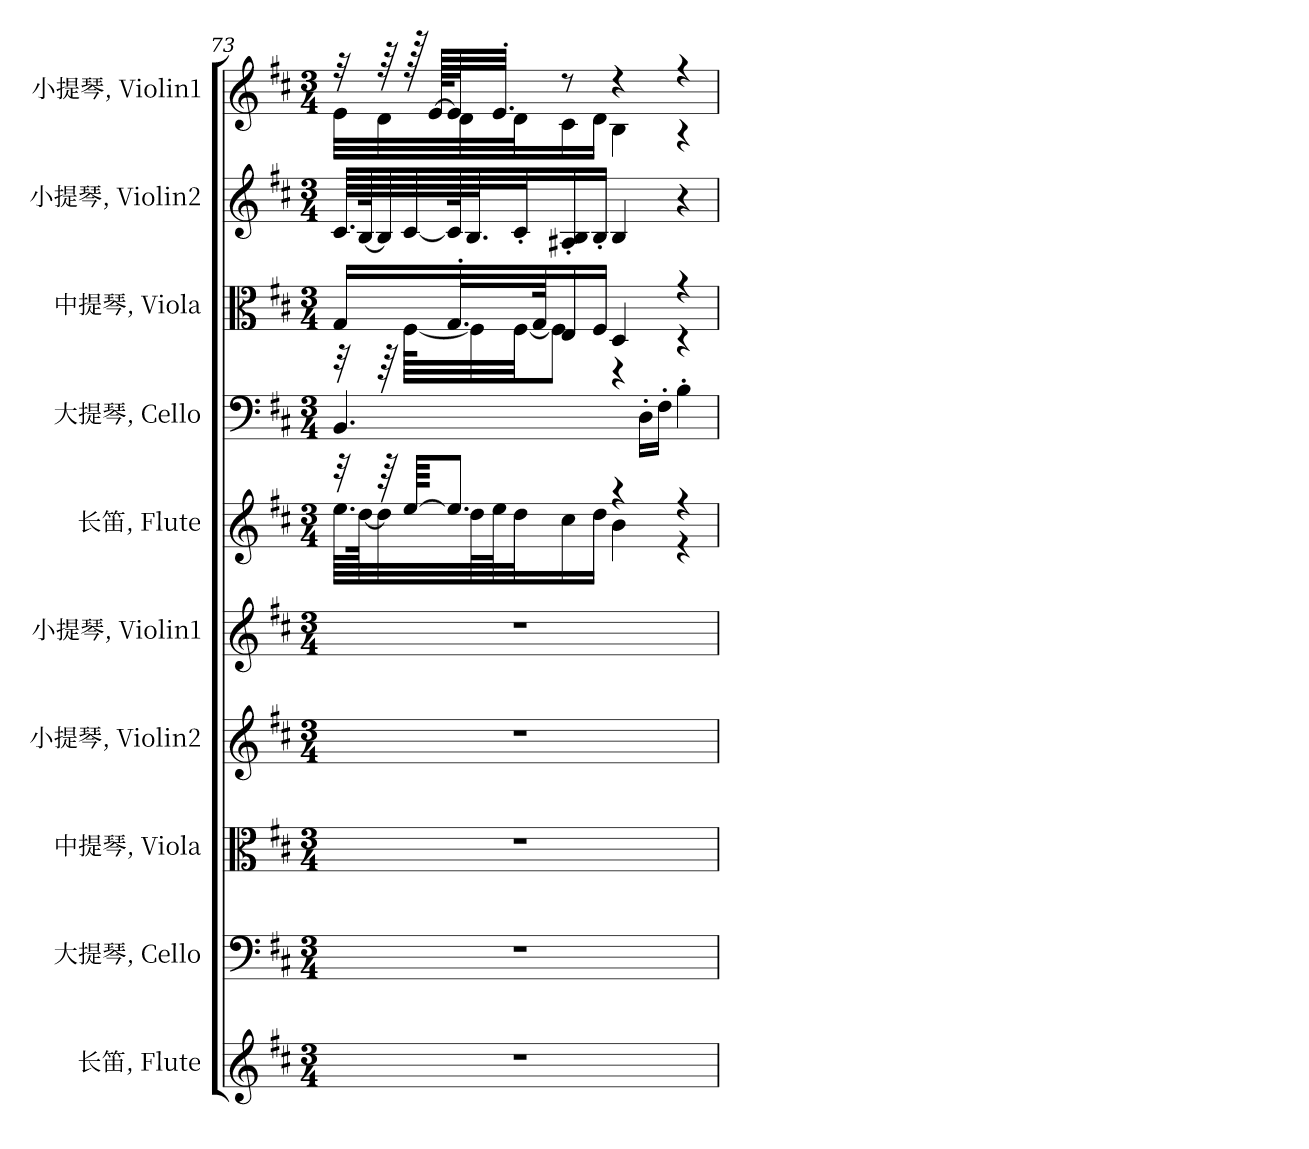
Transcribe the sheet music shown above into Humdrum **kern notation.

**kern	**kern	**kern	**kern	**kern	**kern	**kern	**kern	**kern	**kern
*part10	*part9	*part8	*part7	*part6	*part5	*part4	*part3	*part2	*part1
*staff10	*staff9	*staff8	*staff7	*staff6	*staff5	*staff4	*staff3	*staff2	*staff1
*I"长笛, Flute	*I"大提琴, Cello	*I"中提琴, Viola	*I"小提琴, Violin2	*I"小提琴, Violin1	*I"长笛, Flute	*I"大提琴, Cello	*I"中提琴, Viola	*I"小提琴, Violin2	*I"小提琴, Violin1
*I'Fl.	*	*I'Vla.	*I'Vln.	*I'Vln.	*I'Fl.	*	*I'Vla.	*I'Vln.	*I'Vln.
!!LO:PB:g=z
*clefG2	*clefF4	*clefC3	*clefG2	*clefG2	*clefG2	*clefF4	*clefC3	*clefG2	*clefG2
*k[f#c#]	*k[f#c#]	*k[f#c#]	*k[f#c#]	*k[f#c#]	*k[f#c#]	*k[f#c#]	*k[f#c#]	*k[f#c#]	*k[f#c#]
*M3/4	*M3/4	*M3/4	*M3/4	*M3/4	*M3/4	*M3/4	*M3/4	*M3/4	*M3/4
=73	=73	=73	=73	=73	=73	=73	=73	=73	=73
*	*	*	*	*	*^	*	*^	*	*^
2.r	2.r	2.r	2.r	2.r	32r	64.ee\LLLL	4.BB/	16G/LL	32r	64.c#/LLLL	32r	32e\LLL
.	.	.	.	.	.	[128dd\JK	.	.	.	[128B/K	.	.
.	.	.	.	.	64r	32dd\]	.	.	64r	64B/]	64r	32d\
.	.	.	.	.	[64ee/KKKL	.	.	.	[64F#\KLLL	[64c#/	128r	.
.	.	.	.	.	.	.	.	.	.	.	[128e/KLLLL	.
.	.	.	.	.	8.ee/J]	64dd\L	.	32.G'/L	32F#\]	128c#/K]	64e/J]	32d\
.	.	.	.	.	.	.	.	.	.	64.B/J	.	.
.	.	.	.	.	.	64ee\J	.	.	.	.	32.e'/JJJ	.
.	.	.	.	.	.	32dd\J	.	.	[32F#\JJ	32c#'/J	.	32d\J
.	.	.	.	.	.	.	.	64G/JK	.	.	.	.
.	.	.	.	.	.	16cc#\	.	16E/	8F#\J]	16A#X/' 16B/'	8r	16c#\
.	.	.	.	.	.	16dd\JJ	.	16F#/JJ	.	16B'/JJ	.	16d\JJ
.	.	.	.	.	4r	4b\	.	4D/	4r	4B/	4r	4B\
.	.	.	.	.	.	.	16D'\LL	.	.	.	.	.
.	.	.	.	.	.	.	16F#'\JJ	.	.	.	.	.
.	.	.	.	.	4r	4r	4B'\	4r	4r	4r	4r	4r
*	*	*	*	*	*v	*v	*	*v	*v	*	*v	*v
=	=	=	=	=	=	=	=	=	=
*-	*-	*-	*-	*-	*-	*-	*-	*-	*-
